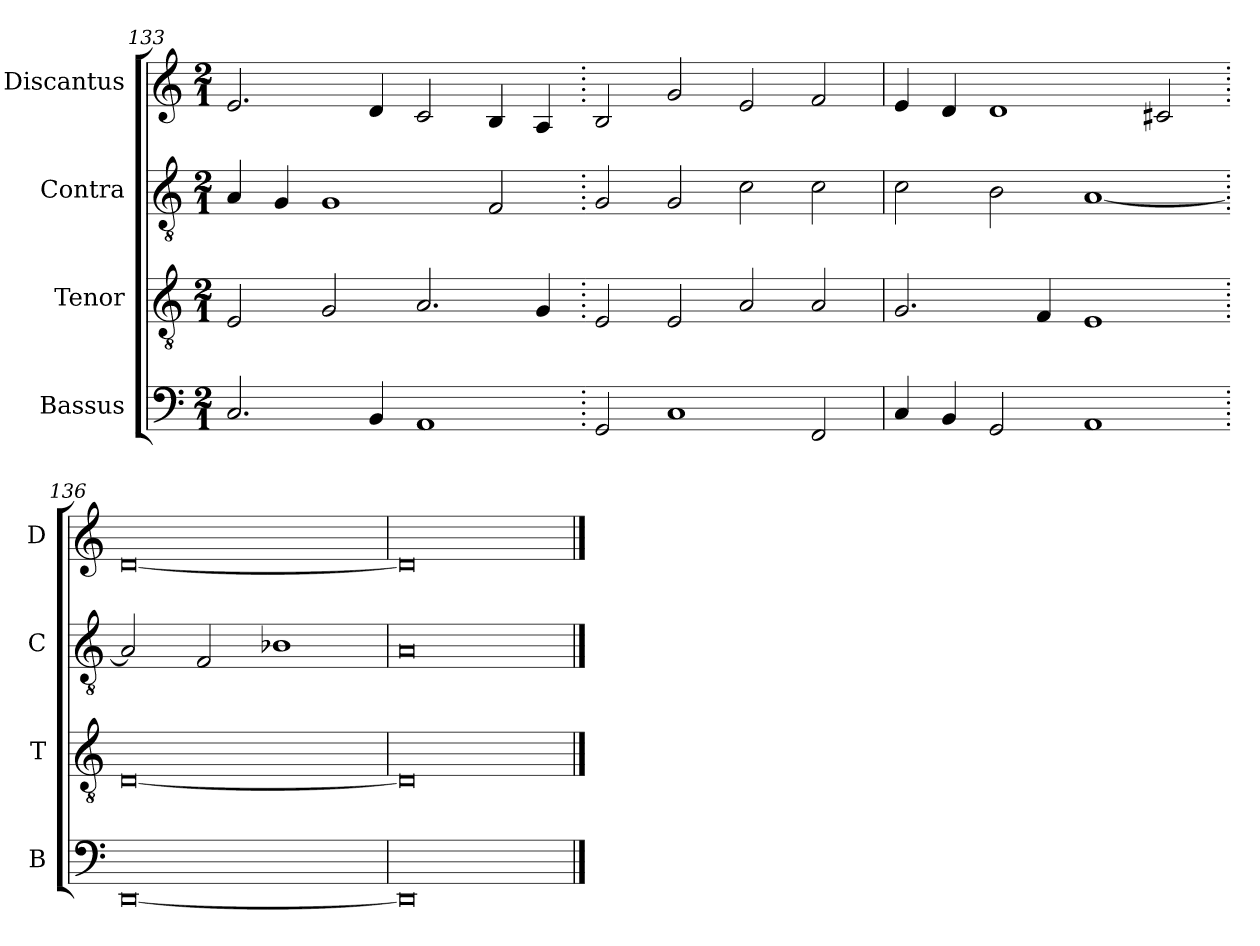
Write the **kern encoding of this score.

**kern	**kern	**kern	**kern
*part4	*part3	*part2	*part1
*staff4	*staff3	*staff2	*staff1
*I"Bassus	*I"Tenor	*I"Contra	*I"Discantus
*I'B	*I'T	*I'C	*I'D
*clefF4	*clefGv2	*clefGv2	*clefG2
*k[]	*k[]	*k[]	*k[]
*M2/1	*M2/1	*M2/1	*M2/1
=133	=133	=133	=133
2.C/	2E/	4A/	2.e/
.	.	4G/	.
.	2G/	1G	.
4BB/	.	.	4d/
1AA	2.A/	.	2c/
.	.	2F/	4B/
.	4G/	.	4A/
=134.	=134.	=134.	=134.
2GG/	2E/	2G/	2B/
1C	2E/	2G/	2g/
.	2A/	2c\	2e/
2FF/	2A/	2c\	2f/
=135	=135	=135	=135
4C/	2.G/	2c\	4e/
4BB/	.	.	4d/
2GG/	.	2B\	1d
.	4F/	.	.
1AA	1E	[1A	.
.	.	.	2c#X/
=136.	=136.	=136.	=136.
[0DD	[0D	2A/]	[0d
.	.	2F/	.
.	.	1B-X	.
=137	=137	=137	=137
0DD]	0D]	0A	0d]
==	==	==	==
*-	*-	*-	*-
